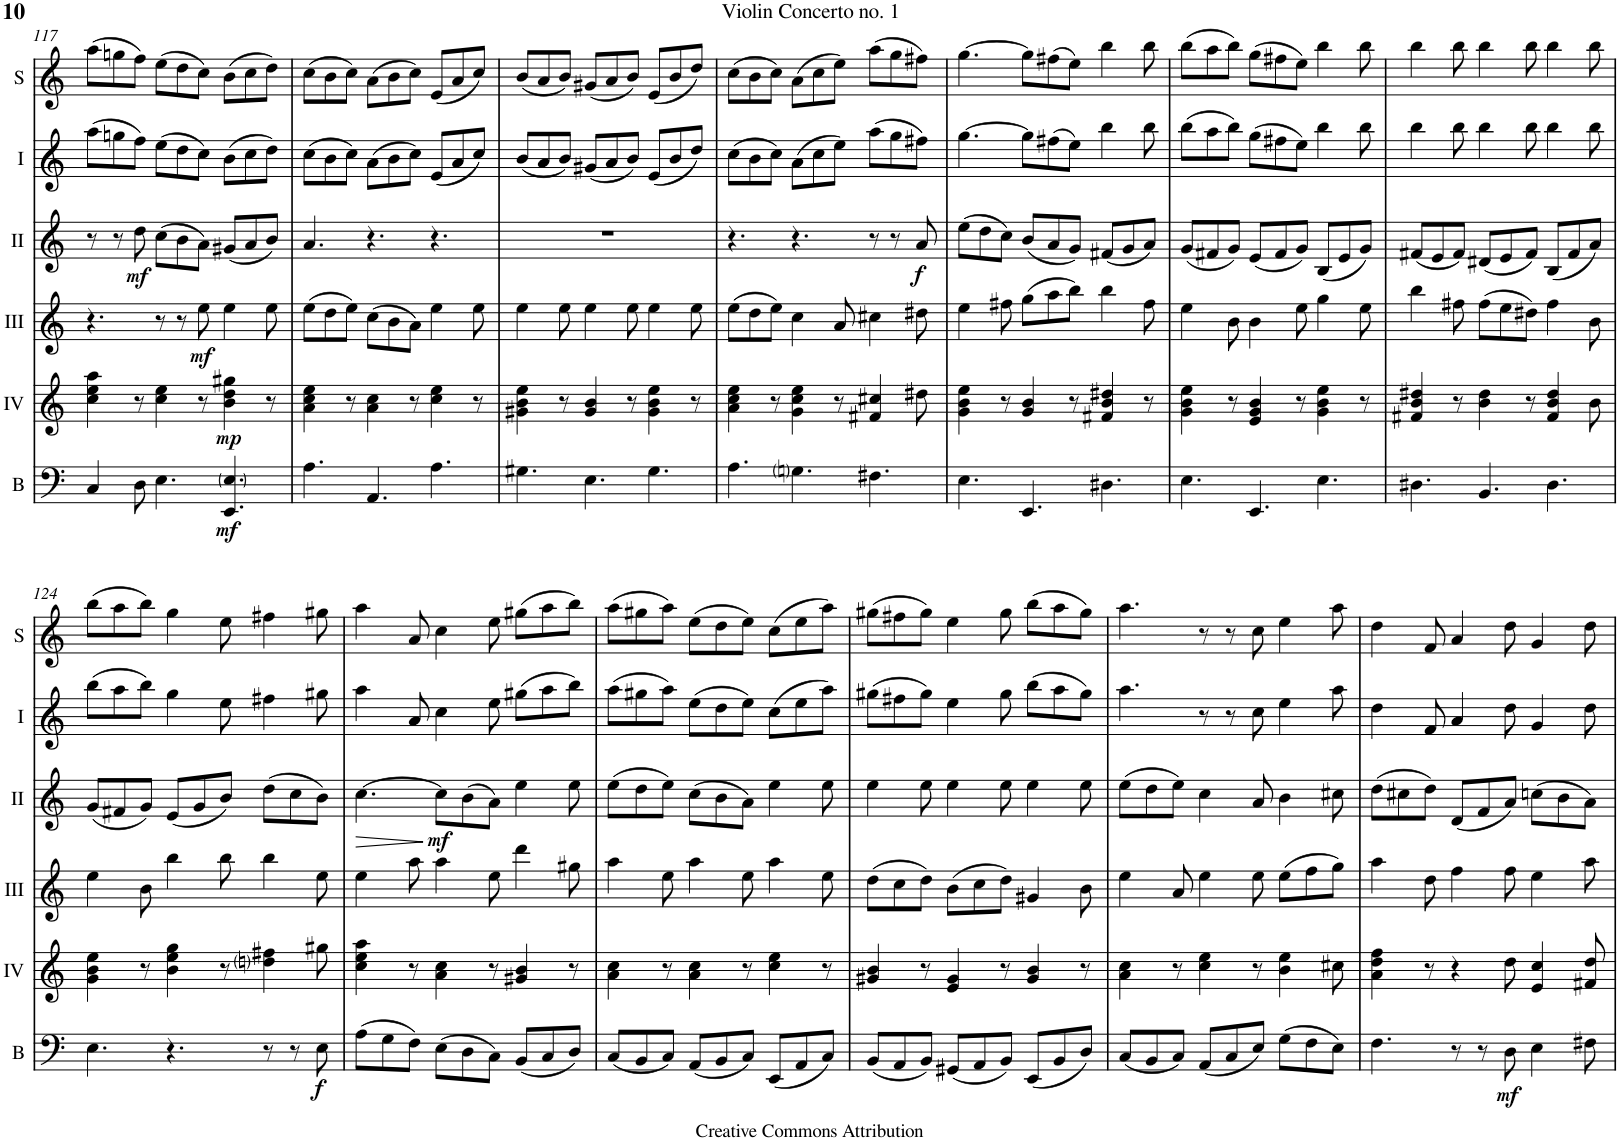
**kern	**dynam	**kern	**dynam	**kern	**dynam	**kern	**dynam	**kern	**kern
*part6	*part6	*part5	*part5	*part4	*part4	*part3	*part3	*part2	*part1
*staff6	*staff6	*staff5	*staff5	*staff4	*staff4	*staff3	*staff3	*staff2	*staff1
*I"Bass	*	*I"Acc. 4	*	*I"Acc. 3	*	*I"Acc. 2	*	*I"Acc. 1	*I"Solo
*I'B	*	*	*	*	*	*	*	*	*I'S
!!LO:PB:g=z
*clefF4	*	*clefG2	*	*clefG2	*	*clefG2	*	*clefG2	*clefG2
*Trd7c12	*	*Trd7c12	*	*Trd7c12	*	*	*	*	*
*k[]	*	*k[]	*	*k[]	*	*k[]	*	*k[]	*k[]
*M9/8	*	*M9/8	*	*M9/8	*	*M9/8	*	*M9/8	*M9/8
=117	=117	=117	=117	=117	=117	=117	=117	=117	=117
4C/	.	4cc\ 4ee\ 4aa\	.	4.r	.	8r	.	(8aa\L	(8aa\L
.	.	.	.	.	.	8r	.	8ggn\	8ggn\
!	!	!	!	!	!	!	!LO:DY:b	!	!
8D\	.	8r	.	.	.	8dd\	mf	8ff\J)	8ff\J)
4.E\	.	4cc\ 4ee\	.	8r	.	(8cc\L	.	(8ee\L	(8ee\L
.	.	.	.	8r	.	8b\	.	8dd\	8dd\
!	!	!	!	!	!LO:DY:b	!	!	!	!
.	.	8r	.	8ee\	mf	8a\J)	.	8cc\J)	8cc\J)
!	!LO:DY:b	!	!LO:DY:b	!	!	!	!	!	!
4.EE/ 4.E/	mf	4b\ 4dd\ 4gg#X\	mp	4ee\	.	(8g#X/L	.	(8b\L	(8b\L
.	.	.	.	.	.	8a/	.	8cc\	8cc\
.	.	8r	.	8ee\	.	8b/J)	.	8dd\J)	8dd\J)
=118	=118	=118	=118	=118	=118	=118	=118	=118	=118
4.A\	.	4a\ 4cc\ 4ee\	.	(8ee\L	.	4.a/	.	(8cc\L	(8cc\L
.	.	.	.	8dd\	.	.	.	8b\	8b\
.	.	8r	.	8ee\J)	.	.	.	8cc\J)	8cc\J)
4.AA/	.	4a\ 4cc\	.	(8cc\L	.	4.r	.	(8a\L	(8a\L
.	.	.	.	8b\	.	.	.	8b\	8b\
.	.	8r	.	8a\J)	.	.	.	8cc\J)	8cc\J)
4.A\	.	4cc\ 4ee\	.	4ee\	.	4.r	.	(8e/L	(8e/L
.	.	.	.	.	.	.	.	8a/	8a/
.	.	8r	.	8ee\	.	.	.	8cc/J)	8cc/J)
=119	=119	=119	=119	=119	=119	=119	=119	=119	=119
4.G#X\	.	4g#X\ 4b\ 4ee\	.	4ee\	.	8%9r	.	(8b/L	(8b/L
.	.	.	.	.	.	.	.	8a/	8a/
.	.	8r	.	8ee\	.	.	.	8b/J)	8b/J)
4.E\	.	4g#/ 4b/	.	4ee\	.	.	.	(8g#X/L	(8g#X/L
.	.	.	.	.	.	.	.	8a/	8a/
.	.	8r	.	8ee\	.	.	.	8b/J)	8b/J)
4.G#\	.	4g#\ 4b\ 4ee\	.	4ee\	.	.	.	(8e/L	(8e/L
.	.	.	.	.	.	.	.	8b/	8b/
.	.	8r	.	8ee\	.	.	.	8dd/J)	8dd/J)
=120	=120	=120	=120	=120	=120	=120	=120	=120	=120
4.A\	.	4a\ 4cc\ 4ee\	.	(8ee\L	.	4.r	.	(8cc\L	(8cc\L
.	.	.	.	8dd\	.	.	.	8b\	8b\
.	.	8r	.	8ee\J)	.	.	.	8cc\J)	8cc\J)
4.Gni\	.	4g\ 4cc\ 4ee\	.	4cc\	.	4.r	.	(8a\L	(8a\L
.	.	.	.	.	.	.	.	8cc\	8cc\
.	.	8r	.	8a/	.	.	.	8ee\J)	8ee\J)
4.F#X\	.	4f#X/ 4cc#X/	.	4cc#X\	.	8r	.	(8aa\L	(8aa\L
.	.	.	.	.	.	8r	.	8gg\	8gg\
!	!	!	!	!	!	!	!LO:DY:b	!	!
.	.	8dd#X\	.	8dd#X\	.	8a/	f	8ff#X\J)	8ff#X\J)
=121	=121	=121	=121	=121	=121	=121	=121	=121	=121
4.E\	.	4g\ 4b\ 4ee\	.	4ee\	.	(8ee\L	.	[4.gg\	[4.gg\
.	.	.	.	.	.	8dd\	.	.	.
.	.	8r	.	8ff#X\	.	8cc\J)	.	.	.
4.EE/	.	4g/ 4b/	.	(8gg\L	.	(8b/L	.	8gg\L]	8gg\L]
.	.	.	.	8aa\	.	8a/	.	(8ff#X\	(8ff#X\
.	.	8r	.	8bb\J)	.	8g/J)	.	8ee\J)	8ee\J)
4.D#X\	.	4f#X/ 4b/ 4dd#X/	.	4bb\	.	(8f#X/L	.	4bb\	4bb\
.	.	.	.	.	.	8g/	.	.	.
.	.	8r	.	8ff#\	.	8a/J)	.	8bb\	8bb\
=122	=122	=122	=122	=122	=122	=122	=122	=122	=122
4.E\	.	4g\ 4b\ 4ee\	.	4ee\	.	(8g/L	.	(8bb\L	(8bb\L
.	.	.	.	.	.	8f#X/	.	8aa\	8aa\
.	.	8r	.	8b\	.	8g/J)	.	8bb\J)	8bb\J)
4.EE/	.	4e/ 4g/ 4b/	.	4b\	.	(8e/L	.	(8gg\L	(8gg\L
.	.	.	.	.	.	8f#/	.	8ff#X\	8ff#X\
.	.	8r	.	8ee\	.	8g/J)	.	8ee\J)	8ee\J)
4.E\	.	4g\ 4b\ 4ee\	.	4gg\	.	(8B/L	.	4bb\	4bb\
.	.	.	.	.	.	8e/	.	.	.
.	.	8r	.	8ee\	.	8g/J)	.	8bb\	8bb\
=123	=123	=123	=123	=123	=123	=123	=123	=123	=123
4.D#X\	.	4f#X/ 4b/ 4dd#X/	.	4bb\	.	(8f#X/L	.	4bb\	4bb\
.	.	.	.	.	.	8e/	.	.	.
.	.	8r	.	8ff#X\	.	8f#/J)	.	8bb\	8bb\
4.BB/	.	4b\ 4dd#\	.	(8ff#\L	.	(8d#X/L	.	4bb\	4bb\
.	.	.	.	8ee\	.	8e/	.	.	.
.	.	8r	.	8dd#X\J)	.	8f#/J)	.	8bb\	8bb\
4.D#\	.	4f#/ 4b/ 4dd#/	.	4ff#\	.	(8B/L	.	4bb\	4bb\
.	.	.	.	.	.	8f#/	.	.	.
.	.	8b\	.	8b\	.	8a/J)	.	8bb\	8bb\
!!LO:LB:g=z
=124	=124	=124	=124	=124	=124	=124	=124	=124	=124
4.E\	.	4g\ 4b\ 4ee\	.	4ee\	.	(8g/L	.	(8bb\L	(8bb\L
.	.	.	.	.	.	8f#X/	.	8aa\	8aa\
.	.	8r	.	8b\	.	8g/J)	.	8bb\J)	8bb\J)
4.r	.	4b\ 4ee\ 4gg\	.	4bb\	.	(8e/L	.	4gg\	4gg\
.	.	.	.	.	.	8g/	.	.	.
.	.	8r	.	8bb\	.	8b/J)	.	8ee\	8ee\
8r	.	4ddni\ 4ff#X\	.	4bb\	.	(8dd\L	.	4ff#X\	4ff#X\
8r	.	.	.	.	.	8cc\	.	.	.
!	!LO:DY:b	!	!	!	!	!	!	!	!
8E\	f	8gg#X\	.	8ee\	.	8b\J)	.	8gg#X\	8gg#X\
=125	=125	=125	=125	=125	=125	=125	=125	=125	=125
!	!	!	!	!	!	!	!LO:HP:b	!	!
(8A\L	.	4cc\ 4ee\ 4aa\	.	4ee\	.	[4.cc\	>	4aa\	4aa\
8G\	.	.	.	.	.	.	.	.	.
8F\J)	.	8r	.	8aa\	.	.	.	8a/	8a/
!	!	!	!	!	!	!	!LO:DY:n=1:b	!	!
(8E\L	.	4a\ 4cc\	.	4aa\	.	8cc\L]	] mf	4cc\	4cc\
8D\	.	.	.	.	.	(8b\	.	.	.
8C\J)	.	8r	.	8ee\	.	8a\J)	.	8ee\	8ee\
(8BB/L	.	4g#X/ 4b/	.	4ddd\	.	4ee\	.	(8gg#X\L	(8gg#X\L
8C/	.	.	.	.	.	.	.	8aa\	8aa\
8D/J)	.	8r	.	8gg#X\	.	8ee\	.	8bb\J)	8bb\J)
=126	=126	=126	=126	=126	=126	=126	=126	=126	=126
(8C/L	.	4a\ 4cc\	.	4aa\	.	(8ee\L	.	(8aa\L	(8aa\L
8BB/	.	.	.	.	.	8dd\	.	8gg#X\	8gg#X\
8C/J)	.	8r	.	8ee\	.	8ee\J)	.	8aa\J)	8aa\J)
(8AA/L	.	4a\ 4cc\	.	4aa\	.	(8cc\L	.	(8ee\L	(8ee\L
8BB/	.	.	.	.	.	8b\	.	8dd\	8dd\
8C/J)	.	8r	.	8ee\	.	8a\J)	.	8ee\J)	8ee\J)
(8EE/L	.	4cc\ 4ee\	.	4aa\	.	4ee\	.	(8cc\L	(8cc\L
8AA/	.	.	.	.	.	.	.	8ee\	8ee\
8C/J)	.	8r	.	8ee\	.	8ee\	.	8aa\J)	8aa\J)
=127	=127	=127	=127	=127	=127	=127	=127	=127	=127
(8BB/L	.	4g#X/ 4b/	.	(8dd\L	.	4ee\	.	(8gg#X\L	(8gg#X\L
8AA/	.	.	.	8cc\	.	.	.	8ff#X\	8ff#X\
8BB/J)	.	8r	.	8dd\J)	.	8ee\	.	8gg#\J)	8gg#\J)
(8GG#X/L	.	4e/ 4g#/	.	(8b\L	.	4ee\	.	4ee\	4ee\
8AA/	.	.	.	8cc\	.	.	.	.	.
8BB/J)	.	8r	.	8dd\J)	.	8ee\	.	8gg#\	8gg#\
(8EE/L	.	4g#/ 4b/	.	4g#X/	.	4ee\	.	(8bb\L	(8bb\L
8BB/	.	.	.	.	.	.	.	8aa\	8aa\
8D/J)	.	8r	.	8b\	.	8ee\	.	8gg#\J)	8gg#\J)
=128	=128	=128	=128	=128	=128	=128	=128	=128	=128
(8C/L	.	4a\ 4cc\	.	4ee\	.	(8ee\L	.	4.aa\	4.aa\
8BB/	.	.	.	.	.	8dd\	.	.	.
8C/J)	.	8r	.	8a/	.	8ee\J)	.	.	.
(8AA/L	.	4cc\ 4ee\	.	4ee\	.	4cc\	.	8r	8r
8C/	.	.	.	.	.	.	.	8r	8r
8E/J)	.	8r	.	8ee\	.	8a/	.	8cc\	8cc\
(8G\L	.	4b\ 4ee\	.	(8ee\L	.	4b\	.	4ee\	4ee\
8F\	.	.	.	8ff\	.	.	.	.	.
8E\J)	.	8cc#X\	.	8gg\J)	.	8cc#X\	.	8aa\	8aa\
=129	=129	=129	=129	=129	=129	=129	=129	=129	=129
4.F\	.	4a\ 4dd\ 4ff\	.	4aa\	.	(8dd\L	.	4dd\	4dd\
.	.	.	.	.	.	8cc#X\	.	.	.
.	.	8r	.	8dd\	.	8dd\J)	.	8f/	8f/
8r	.	4r	.	4ff\	.	(8d/L	.	4a/	4a/
8r	.	.	.	.	.	8f/	.	.	.
!	!LO:DY:b	!	!	!	!	!	!	!	!
8D\	mf	8dd\	.	8ff\	.	8a/J)	.	8dd\	8dd\
4E\	.	4e/ 4cc/	.	4ee\	.	(8ccn\L	.	4g/	4g/
.	.	.	.	.	.	8b\	.	.	.
8F#X\	.	8f#X/ 8dd/	.	8aa\	.	8a\J)	.	8dd\	8dd\
=	=	=	=	=	=	=	=	=	=
*-	*-	*-	*-	*-	*-	*-	*-	*-	*-
